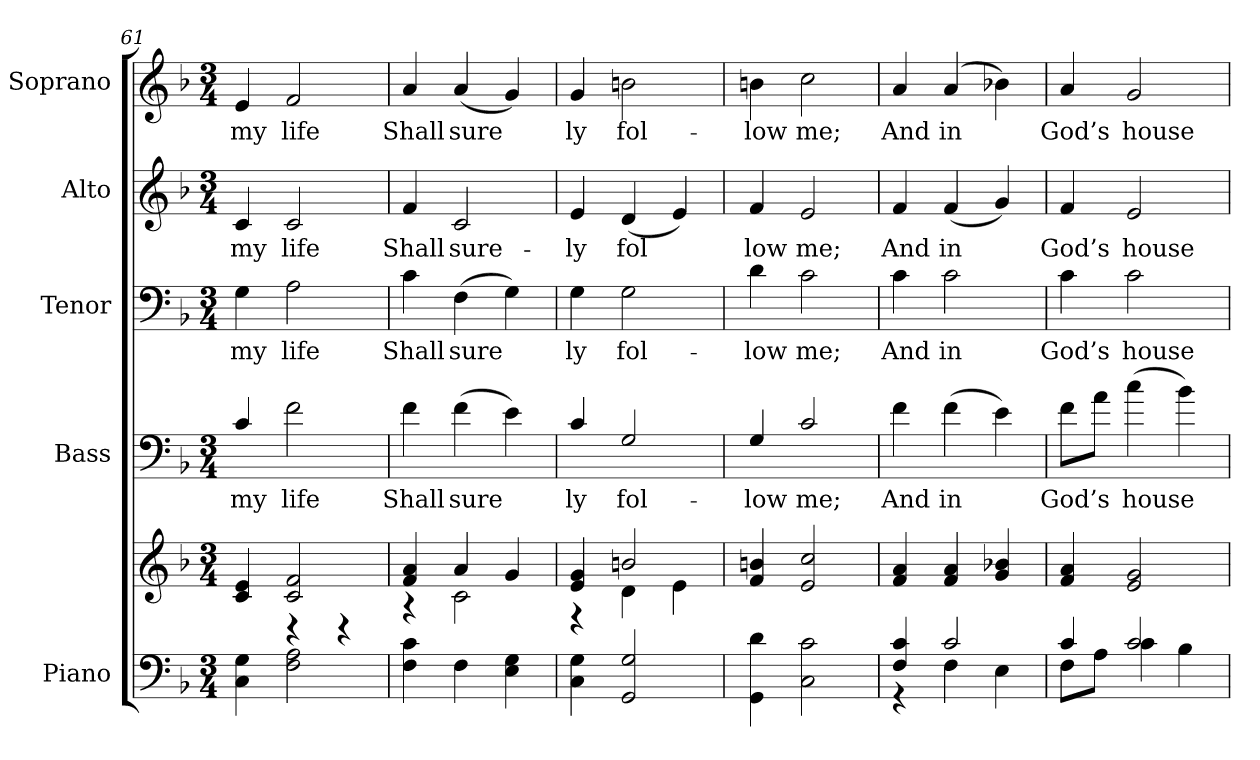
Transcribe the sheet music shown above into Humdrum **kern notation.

**kern	**kern	**kern	**text	**kern	**text	**kern	**text	**kern	**text
*part5	*part5	*part4	*part4	*part3	*part3	*part2	*part2	*part1	*part1
*staff6	*staff5	*staff4	*staff4	*staff3	*staff3	*staff2	*staff2	*staff1	*staff1
*I"Piano	*	*I"Bass	*	*I"Tenor	*	*I"Alto	*	*I"Soprano	*
*I'Pno.	*	*I'B.	*	*I'T.	*	*I'A.	*	*I'S.	*
!!LO:PB:g=z
*clefF4	*clefG2	*clefF4	*	*clefF4	*	*clefG2	*	*clefG2	*
*	*	*ITrd7c12	*	*	*	*	*	*	*
*k[b-]	*k[b-]	*k[b-]	*	*k[b-]	*	*k[b-]	*	*k[b-]	*
*F:	*F:	*F:	*	*F:	*	*F:	*	*F:	*
*M3/4	*M3/4	*M3/4	*	*M3/4	*	*M3/4	*	*M3/4	*
=61	=61	=61	=61	=61	=61	=61	=61	=61	=61
*	*^	*	*	*	*	*	*	*	*
!	!	!	!	!LO:LY:b:color=#000000	!	!	!	!	!	!
!	!	!	!	!	!	!LO:LY:b:color=#000000	!	!	!	!
!	!	!	!	!	!	!	!	!LO:LY:b:color=#000000	!	!
!	!	!	!	!	!	!	!	!	!	!LO:LY:b:color=#000000
4Ci\ 4Gi	4ci/ 4ei	4ryy	4Ci/	my	4Gi\	my	4ci/	my	4ei/	my
!	!	!	!	!LO:LY:b:color=#000000	!	!	!	!	!	!
!	!	!	!	!	!	!LO:LY:b:color=#000000	!	!	!	!
!	!	!	!	!	!	!	!	!LO:LY:b:color=#000000	!	!
!	!	!	!	!	!	!	!	!	!	!LO:LY:b:color=#000000
2Fi\ 2Ai	2ci/ 2fi	4r	2Fi\	life	2Ai\	life	2ci/	life	2fi/	life
.	.	4r	.	.	.	.	.	.	.	.
=62	=62	=62	=62	=62	=62	=62	=62	=62	=62	=62
!	!	!	!	!LO:LY:b:color=#000000	!	!	!	!	!	!
!	!	!	!	!	!	!LO:LY:b:color=#000000	!	!	!	!
!	!	!	!	!	!	!	!	!LO:LY:b:color=#000000	!	!
!	!	!	!	!	!	!	!	!	!	!LO:LY:b:color=#000000
4Fi\ 4ci	4fi/ 4ai	4r	4Fi\	Shall	4ci\	Shall	4fi/	Shall	4ai/	Shall
!	!	!	!	!LO:LY:b:color=#000000	!	!	!	!	!	!
!	!	!	!	!	!	!LO:LY:b:color=#000000	!	!	!	!
!	!	!	!	!	!	!	!	!LO:LY:b:color=#000000	!	!
!	!	!	!	!	!	!	!	!	!	!LO:LY:b:color=#000000
4Fi\	4ai/	2ci\	(4Fi\	sure	(4Fi\	sure	2ci/	sure-	(4ai/	sure
4Ei\ 4Gi	4gi/	.	4Ei\)	.	4Gi\)	.	.	.	4gi/)	.
=63	=63	=63	=63	=63	=63	=63	=63	=63	=63	=63
!	!	!	!	!LO:LY:b:color=#000000	!	!	!	!	!	!
!	!	!	!	!	!	!LO:LY:b:color=#000000	!	!	!	!
!	!	!	!	!	!	!	!	!LO:LY:b:color=#000000	!	!
!	!	!	!	!	!	!	!	!	!	!LO:LY:b:color=#000000
4Ci\ 4Gi	4ei/ 4gi	4r	4Ci/	ly	4Gi\	ly	4ei/	-ly	4gi/	ly
!	!	!	!	!LO:LY:b:color=#000000	!	!	!	!	!	!
!	!	!	!	!	!	!LO:LY:b:color=#000000	!	!	!	!
!	!	!	!	!	!	!	!	!LO:LY:b:color=#000000	!	!
!	!	!	!	!	!	!	!	!	!	!LO:LY:b:color=#000000
2GGi/ 2Gi	2bni/	4di\	2GGi/	fol-	2Gi\	fol-	(4di/	fol	2bni\	fol-
.	.	4ei\	.	.	.	.	4ei/)	.	.	.
*	*v	*v	*	*	*	*	*	*	*	*
=64	=64	=64	=64	=64	=64	=64	=64	=64	=64
*	*^	*	*	*	*	*	*	*	*
!	!	!	!	!LO:LY:b:color=#000000	!	!	!	!	!	!
*	*v	*v	*	*	*	*	*	*	*	*
*	*^	*	*	*	*	*	*	*	*
!	!	!	!	!	!	!LO:LY:b:color=#000000	!	!	!	!
*	*v	*v	*	*	*	*	*	*	*	*
*	*^	*	*	*	*	*	*	*	*
!	!	!	!	!	!	!	!	!LO:LY:b:color=#000000	!	!
*	*v	*v	*	*	*	*	*	*	*	*
*	*^	*	*	*	*	*	*	*	*
!	!	!	!	!	!	!	!	!	!	!LO:LY:b:color=#000000
*	*v	*v	*	*	*	*	*	*	*	*
4GGi\ 4di	4fi/ 4bni	4GGi/	-low	4di\	-low	4fi/	low	4bni\	-low
!	!	!	!LO:LY:b:color=#000000	!	!	!	!	!	!
!	!	!	!	!	!LO:LY:b:color=#000000	!	!	!	!
!	!	!	!	!	!	!	!LO:LY:b:color=#000000	!	!
!	!	!	!	!	!	!	!	!	!LO:LY:b:color=#000000
2Ci\ 2ci	2ei/ 2cci	2Ci/	me;	2ci\	me;	2ei/	me;	2cci\	me;
=65	=65	=65	=65	=65	=65	=65	=65	=65	=65
*^	*	*	*	*	*	*	*	*	*
!	!	!	!	!LO:LY:b:color=#000000	!	!	!	!	!	!
!	!	!	!	!	!	!LO:LY:b:color=#000000	!	!	!	!
!	!	!	!	!	!	!	!	!LO:LY:b:color=#000000	!	!
!	!	!	!	!	!	!	!	!	!	!LO:LY:b:color=#000000
4Fi/ 4ci	4r	4fi/ 4ai	4Fi\	And	4ci\	And	4fi/	And	4ai/	And
!	!	!	!	!LO:LY:b:color=#000000	!	!	!	!	!	!
!	!	!	!	!	!	!LO:LY:b:color=#000000	!	!	!	!
!	!	!	!	!	!	!	!	!LO:LY:b:color=#000000	!	!
!	!	!	!	!	!	!	!	!	!	!LO:LY:b:color=#000000
2ci/	4Fi\	4fi/ 4ai	(4Fi\	in	2ci\	in	(4fi/	in	(4ai/	in
.	4Ei\	4gi/ 4b-Xi	4Ei\)	.	.	.	4gi/)	.	4b-Xi\)	.
!!LO:PB:g=z
=66	=66	=66	=66	=66	=66	=66	=66	=66	=66	=66
!	!	!	!	!LO:LY:b:color=#000000	!	!	!	!	!	!
!	!	!	!	!	!	!LO:LY:b:color=#000000	!	!	!	!
!	!	!	!	!	!	!	!	!LO:LY:b:color=#000000	!	!
!	!	!	!	!	!	!	!	!	!	!LO:LY:b:color=#000000
4ci/	8Fi\L	4fi/ 4ai	8Fi\L	God’s	4ci\	God’s	4fi/	God’s	4ai/	God’s
.	8Ai\J	.	8Ai\J	.	.	.	.	.	.	.
!	!	!	!	!LO:LY:b:color=#000000	!	!	!	!	!	!
!	!	!	!	!	!	!LO:LY:b:color=#000000	!	!	!	!
!	!	!	!	!	!	!	!	!LO:LY:b:color=#000000	!	!
!	!	!	!	!	!	!	!	!	!	!LO:LY:b:color=#000000
2ci/	4ci\	2ei/ 2gi	(4ci\	house	2ci\	house	2ei/	house	2gi/	house
.	4B-i\	.	4B-i\)	.	.	.	.	.	.	.
*v	*v	*	*	*	*	*	*	*	*	*
=	=	=	=	=	=	=	=	=	=
*-	*-	*-	*-	*-	*-	*-	*-	*-	*-
